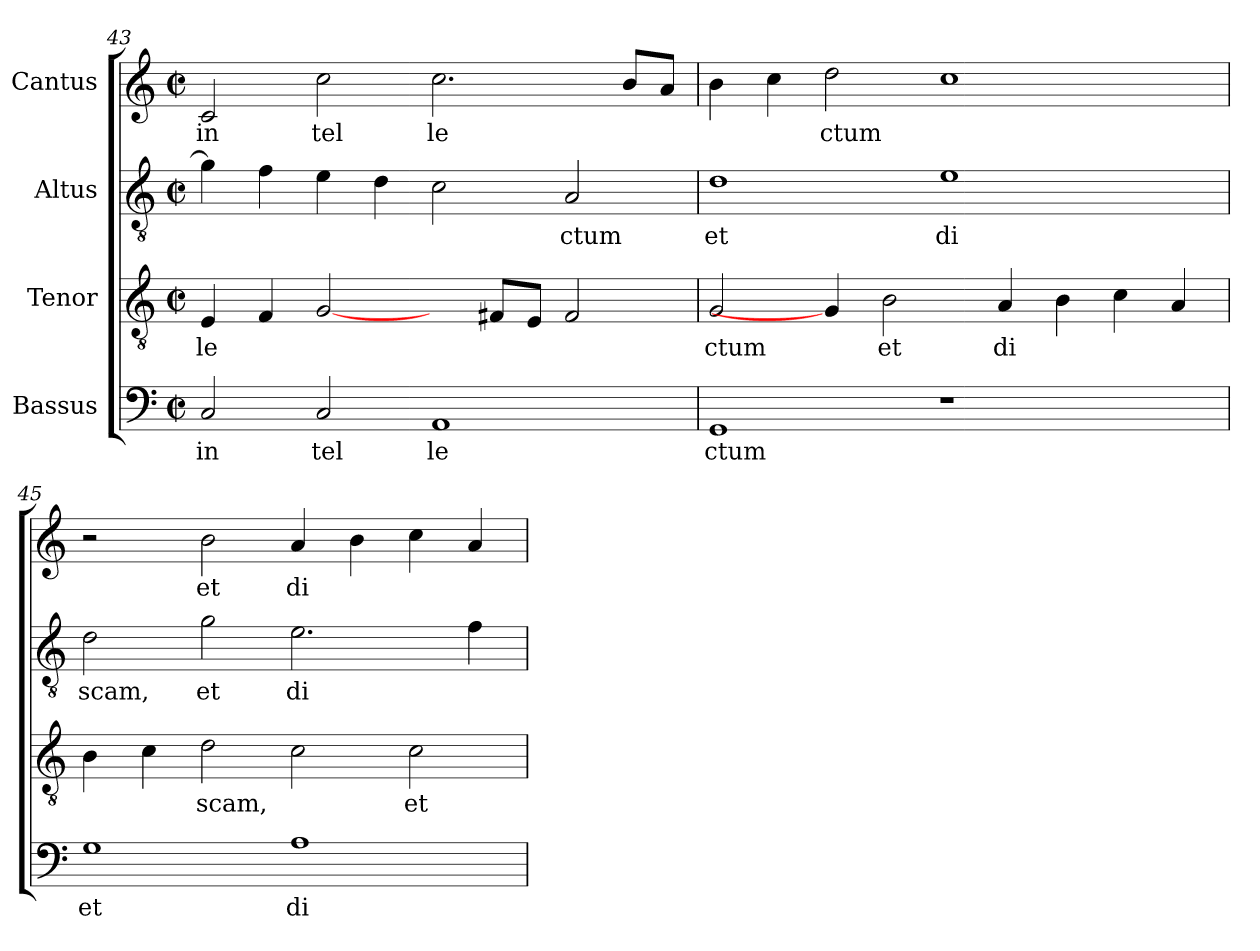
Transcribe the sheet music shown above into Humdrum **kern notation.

**kern	**text	**kern	**text	**kern	**text	**kern	**text
*part4	*part4	*part3	*part3	*part2	*part2	*part1	*part1
*staff4	*staff4	*staff3	*staff3	*staff2	*staff2	*staff1	*staff1
*I"Bassus	*	*I"Tenor	*	*I"Altus	*	*I"Cantus	*
!!LO:LB:g=z
*clefF4	*	*clefGv2	*	*clefGv2	*	*clefG2	*
*k[]	*	*k[]	*	*k[]	*	*k[]	*
*C:	*	*C:	*	*C:	*	*C:	*
*M2/2	*	*M2/2	*	*M2/2	*	*M2/2	*
*met(c|)	*	*met(c|)	*	*met(c|)	*	*met(c|)	*
=43	=43	=43	=43	=43	=43	=43	=43
!	!LO:LY:b:cj	!	!LO:LY:b:cj	!	!LO:LY:b:cj	!	!LO:LY:b:cj
2C/	in	4E/	-le	4g\]	--	2c/	in
!	!	!	!LO:LY:b:cj	!	!LO:LY:b:cj	!	!
.	.	4F/	.	4f\	--	.	.
!	!LO:LY:b:cj	!	!LO:LY:b:cj	!	!LO:LY:b:cj	!	!LO:LY:b:cj
2C/	tel	[2G/	.	4e\	--	2cc\	tel
!	!	!	!	!	!LO:LY:b:cj	!	!
.	.	.	.	4d\	--	.	.
!	!LO:LY:b:cj	!	!	!	!LO:LY:b:cj	!	!LO:LY:b:cj
1AA	le	4ryy	.	2c\	--	2.cc\	le
!	!	!	!LO:LY:b:cj	!	!	!	!
.	.	8F#/L	.	.	.	.	.
!	!	!	!LO:LY:b:cj	!	!	!	!
.	.	8E/J	.	.	.	.	.
!	!	!	!LO:LY:b:cj	!	!LO:LY:b:cj	!	!
.	.	2F#/	.	2A/	-ctum	.	.
!	!	!	!	!	!	!	!LO:LY:b:cj
.	.	.	.	.	.	8b/L	.
!	!	!	!	!	!	!	!LO:LY:b:cj
.	.	.	.	.	.	8a/J	.
=44	=44	=44	=44	=44	=44	=44	=44
!	!LO:LY:b:cj	!	!LO:LY:b:cj	!	!LO:LY:b:cj	!	!LO:LY:b:cj
1GG	ctum	2G/	ctum	1d	et	4b\	.
!	!	!	!	!	!	!	!LO:LY:b:cj
.	.	.	.	.	.	4cc\	.
!	!	!	!	!	!	!	!LO:LY:b:cj
.	.	4G/]	.	.	.	2dd\	ctum
!	!	!	!LO:LY:b:cj	!	!	!	!
.	.	2B\	et	.	.	.	.
!	!	!	!	!	!LO:LY:b:cj	!	!LO:LY:b:cj
1r	.	.	.	1e	di	1cc	.
!	!	!	!LO:LY:b:cj	!	!	!	!
.	.	4A/	di	.	.	.	.
!	!	!	!LO:LY:b:cj	!	!	!	!
.	.	4B\	.	.	.	.	.
!	!	!	!LO:LY:b:cj	!	!	!	!
.	.	4c\	.	.	.	.	.
!	!	!	!LO:LY:b:cj	!	!	!	!
4ryy	.	4A/	.	4ryy	.	4ryy	.
=45	=45	=45	=45	=45	=45	=45	=45
!	!LO:LY:b:cj	!	!LO:LY:b:cj	!	!LO:LY:b:cj	!	!
1G	et	4B\	.	2d\	scam,	2r	.
!	!	!	!LO:LY:b:cj	!	!	!	!
.	.	4c\	.	.	.	.	.
!	!	!	!LO:LY:b:cj	!	!LO:LY:b:cj	!	!LO:LY:b:cj
.	.	2d\	scam,	2g\	et	2b\	et
!	!LO:LY:b:cj	!	!LO:LY:b:cj	!	!LO:LY:b:cj	!	!LO:LY:b:cj
1A	di	2c\	.	2.e\	di	4a/	di
!	!	!	!	!	!	!	!LO:LY:b:cj
.	.	.	.	.	.	4b\	.
!	!	!	!LO:LY:b:cj	!	!	!	!LO:LY:b:cj
.	.	2c\	et	.	.	4cc\	.
!	!	!	!	!	!LO:LY:b:cj	!	!LO:LY:b:cj
.	.	.	.	4f\	.	4a/	.
=	=	=	=	=	=	=	=
*-	*-	*-	*-	*-	*-	*-	*-
